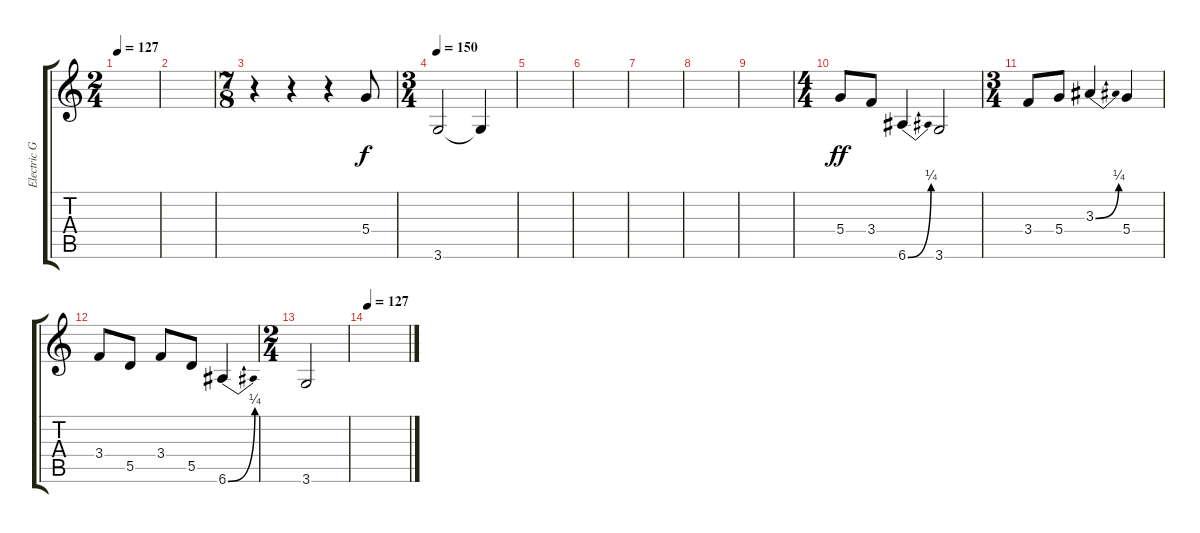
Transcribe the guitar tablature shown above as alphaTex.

\track ("Electric Guitar" "Electric G") {instrument overdrivenguitar}
\staff {score tabs}
\tuning (E4 B3 G3 D3 A2 E2) {hide}
\ts (2 4)
\tempo 127
\clef g2
\ks c
|
|
\ts (7 8)
r.4 r.4 r.4 5.4.8{dy f} |
\ts (3 4)
\tempo 150
3.6.2 3.6{t}.4 |
|
|
|
|
|
\ts (4 4)
5.4.8{dy ff} 3.4.8 6.6{be (bend 0 0 60 1)}.4 3.6.2 |
\ts (3 4)
3.4.8 5.4.8 3.3{be (bend 0 0 60 1)}.4 5.4.4 |
3.4.8 5.5.8 3.4.8 5.5.8 6.6{be (bend 0 0 60 1)}.4 |
\ts (2 4)
3.6.2 |
\tempo 120
\tempo 127
